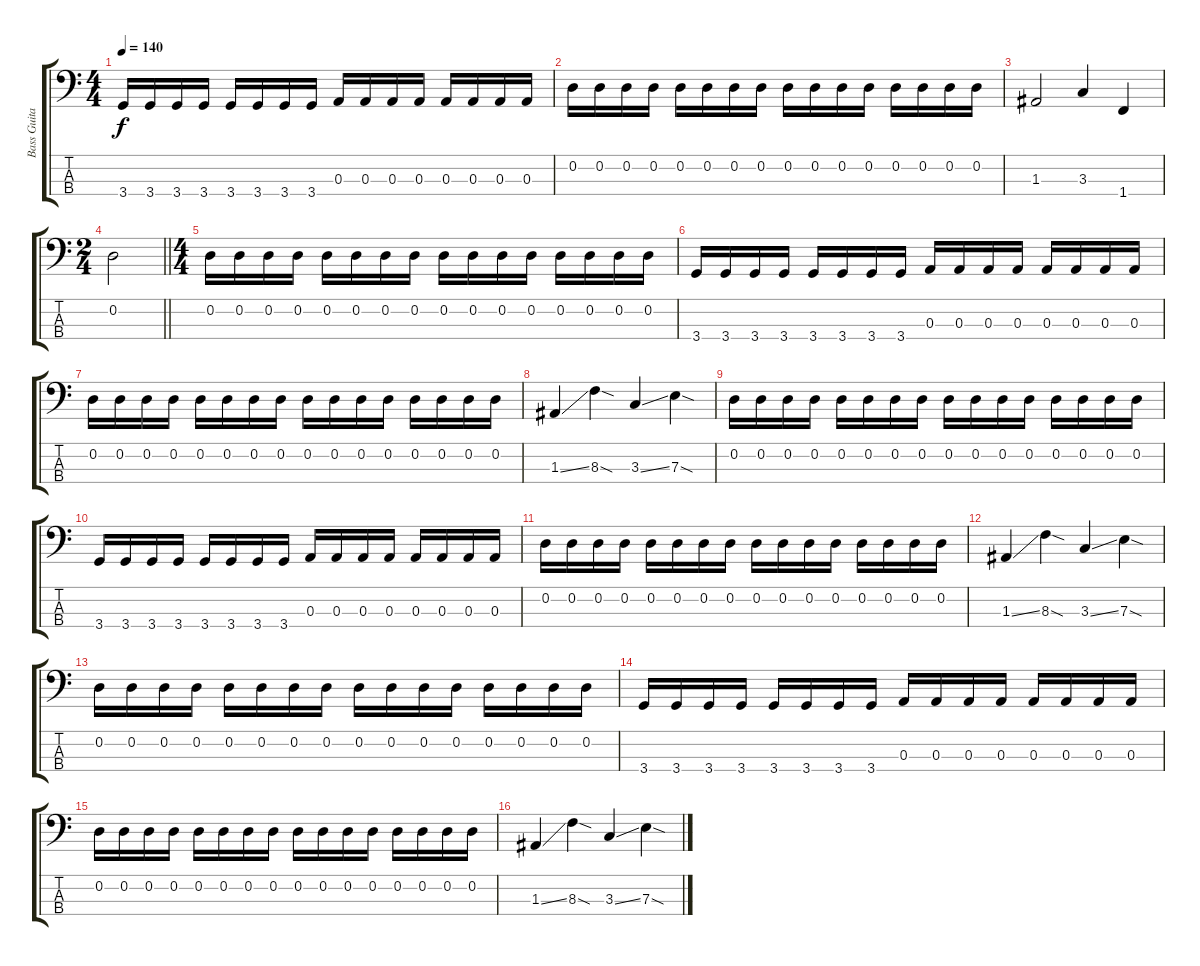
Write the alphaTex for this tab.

\track ("Bass Guitar" "Bass Guita") {instrument electricbassfinger}
\staff {score tabs}
\tuning (G2 D2 A1 E1) {hide}
\ts (4 4)
\tempo 140
\clef f4
\ks c
3.4.16{dy f} 3.4.16 3.4.16 3.4.16 3.4.16 3.4.16 3.4.16 3.4.16 0.3.16 0.3.16 0.3.16 0.3.16 0.3.16 0.3.16 0.3.16 0.3.16 |
0.2.16 0.2.16 0.2.16 0.2.16 0.2.16 0.2.16 0.2.16 0.2.16 0.2.16 0.2.16 0.2.16 0.2.16 0.2.16 0.2.16 0.2.16 0.2.16 |
1.3.2 3.3.4 1.4.4 |
\ts (2 4)
\barLineRight lightlight
0.2.2 |
\ts (4 4)
0.2.16 0.2.16 0.2.16 0.2.16 0.2.16 0.2.16 0.2.16 0.2.16 0.2.16 0.2.16 0.2.16 0.2.16 0.2.16 0.2.16 0.2.16 0.2.16 |
3.4.16 3.4.16 3.4.16 3.4.16 3.4.16 3.4.16 3.4.16 3.4.16 0.3.16 0.3.16 0.3.16 0.3.16 0.3.16 0.3.16 0.3.16 0.3.16 |
0.2.16 0.2.16 0.2.16 0.2.16 0.2.16 0.2.16 0.2.16 0.2.16 0.2.16 0.2.16 0.2.16 0.2.16 0.2.16 0.2.16 0.2.16 0.2.16 |
1.3{ss}.4 8.3{sod}.4 3.3{ss}.4 7.3{sod}.4 |
0.2.16 0.2.16 0.2.16 0.2.16 0.2.16 0.2.16 0.2.16 0.2.16 0.2.16 0.2.16 0.2.16 0.2.16 0.2.16 0.2.16 0.2.16 0.2.16 |
3.4.16 3.4.16 3.4.16 3.4.16 3.4.16 3.4.16 3.4.16 3.4.16 0.3.16 0.3.16 0.3.16 0.3.16 0.3.16 0.3.16 0.3.16 0.3.16 |
0.2.16 0.2.16 0.2.16 0.2.16 0.2.16 0.2.16 0.2.16 0.2.16 0.2.16 0.2.16 0.2.16 0.2.16 0.2.16 0.2.16 0.2.16 0.2.16 |
1.3{ss}.4 8.3{sod}.4 3.3{ss}.4 7.3{sod}.4 |
0.2.16 0.2.16 0.2.16 0.2.16 0.2.16 0.2.16 0.2.16 0.2.16 0.2.16 0.2.16 0.2.16 0.2.16 0.2.16 0.2.16 0.2.16 0.2.16 |
3.4.16 3.4.16 3.4.16 3.4.16 3.4.16 3.4.16 3.4.16 3.4.16 0.3.16 0.3.16 0.3.16 0.3.16 0.3.16 0.3.16 0.3.16 0.3.16 |
0.2.16 0.2.16 0.2.16 0.2.16 0.2.16 0.2.16 0.2.16 0.2.16 0.2.16 0.2.16 0.2.16 0.2.16 0.2.16 0.2.16 0.2.16 0.2.16 |
1.3{ss}.4 8.3{sod}.4 3.3{ss}.4 7.3{sod}.4
